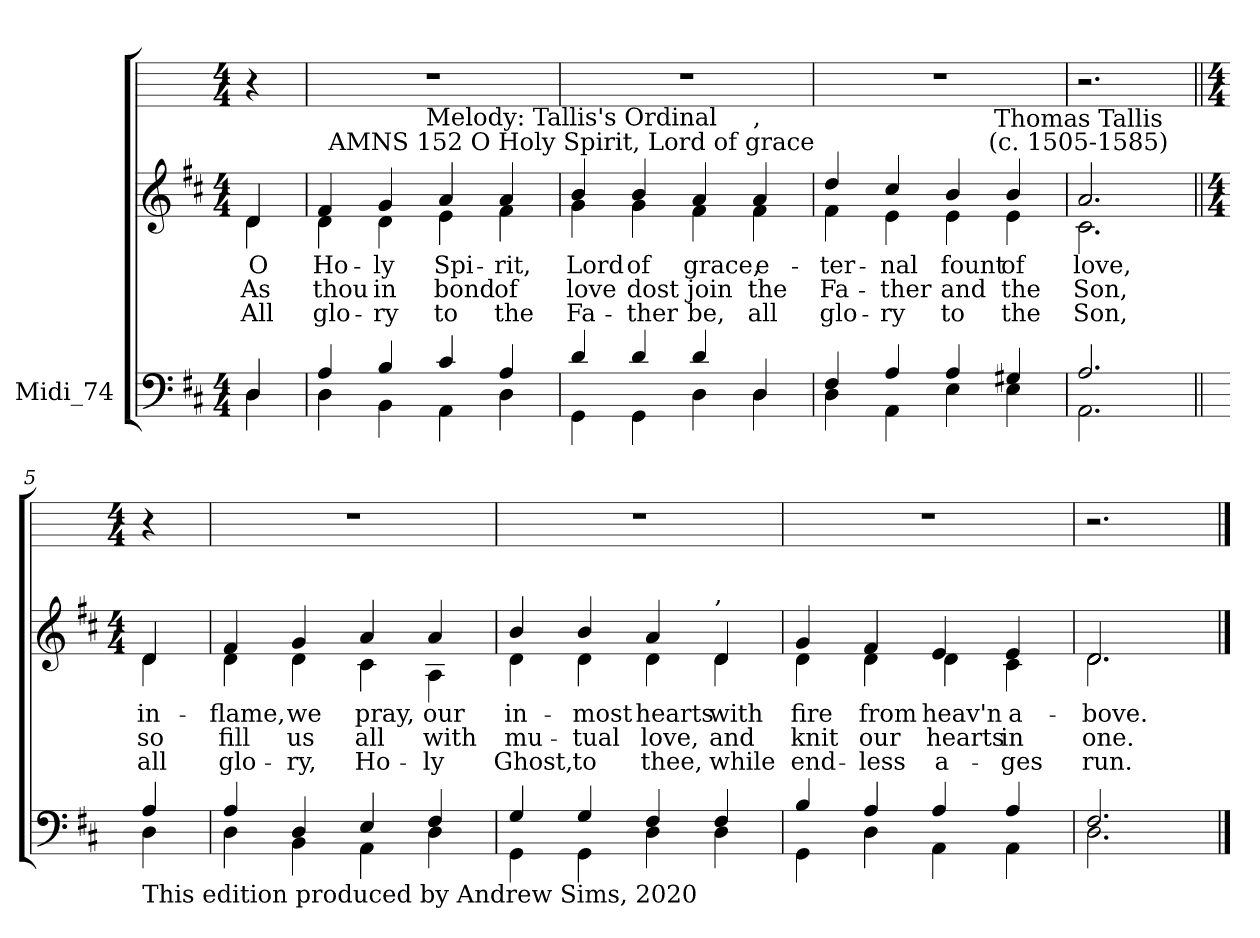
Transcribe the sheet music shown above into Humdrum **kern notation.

**kern	**kern	**text	**text	**text	**kern
*part3	*part2	*part2	*part2	*part2	*part1
*staff3	*staff2	*staff2	*staff2	*staff2	*staff1
*I"Midi_74	*	*	*	*	*
*clefF4	*clefG2	*	*	*	*
*k[f#c#]	*k[f#c#]	*	*	*	*
*D:	*D:	*	*	*	*
*M4/4	*M4/4	*	*	*	*M4/4
=	=	=	=	=	=
*^	*	*	*	*	*
!	!	!LO:TX:a:cj:t=C. Coffin (1676-1749)\ntr. J. Chandler (1808-1876)	!	!	!	!
!	!	!	!LO:LY:b	!LO:LY:b	!LO:LY:b	!
*	*	*^	*	*	*	*
4D/	4D\	4d/	4d\	O	As	All	4r
=1	=1	=1	=1	=1	=1	=1	=1
!	!	!	!	!LO:LY:b	!LO:LY:b	!LO:LY:b	!
4A/	4D\	4f#/	4d\	Ho-	-thou	glo-	1r
!	!	!	!	!LO:LY:b	!LO:LY:b	!LO:LY:b	!
4B/	4BB\	4g/	4d\	-ly	in	ry	.
!	!	!	!	!LO:LY:b	!LO:LY:b	!LO:LY:b	!
4c#/	4AA\	4a/	4e\	Spi-	-bond	to	.
!	!	!	!	!LO:LY:b	!LO:LY:b	!LO:LY:b	!
4A/	4D\	4a/	4f#\	rit,	of	the	.
=2	=2	=2	=2	=2	=2	=2	=2
!	!	!LO:TX:a:cj:t=AMNS 152 O Holy Spirit, Lord of grace	!	!	!	!	!
!	!	!LO:TX:a:cj:t=Melody&colon; Tallis's Ordinal	!	!	!	!	!
!	!	!	!	!LO:LY:b	!LO:LY:b	!LO:LY:b	!
4d/	4GG\	4b/	4g\	Lord	love	Fa-	1r
!	!	!	!	!LO:LY:b	!LO:LY:b	!LO:LY:b	!
4d/	4GG\	4b/	4g\	-of	dost	ther	.
!	!	!	!	!LO:LY:b	!LO:LY:b	!LO:LY:b	!
4d/	4D\	4a/	4f#\	grace,	join	be,	.
!	!	!LO:TX:a:t=,	!	!	!	!	!
!	!	!	!	!LO:LY:b	!LO:LY:b	!LO:LY:b	!
4D/	4D\	4a/	4f#\	e-	-the	all	.
=3	=3	=3	=3	=3	=3	=3	=3
!	!	!	!	!LO:LY:b	!LO:LY:b	!LO:LY:b	!
4F#/	4D\	4dd/	4f#\	ter-	-Fa-	-glo-	1r
!	!	!	!	!LO:LY:b	!LO:LY:b	!LO:LY:b	!
4A/	4AA\	4cc#/	4e\	-nal	ther	ry	.
!	!	!	!	!LO:LY:b	!LO:LY:b	!LO:LY:b	!
4A/	4E\	4b/	4e\	fount	and	to	.
!	!	!	!	!LO:LY:b	!LO:LY:b	!LO:LY:b	!
4G#X/	4E\	4b/	4e\	of	the	the	.
=4	=4	=4	=4	=4	=4	=4	=4
!	!	!LO:TX:a:cj:t=Thomas Tallis\n(c. 1505-1585)	!	!	!	!	!
!	!	!	!	!LO:LY:b	!LO:LY:b	!LO:LY:b	!
2.A/	2.AA\	2.a/	2.c#\	love,	Son,	Son,	2.r
!!LO:LB:g=z
=5||	=5||	=5||	=5||	=5||	=5||	=5||	=5||
*	*	*M4/4	*	*	*	*	*M4/4
!LO:TX:b:t=This edition produced by Andrew Sims, 2020	!	!	!	!	!	!	!
!	!	!	!	!LO:LY:b	!LO:LY:b	!LO:LY:b	!
4A/	4D\	4d/	4d\	in-	-so	all	4r
=6	=6	=6	=6	=6	=6	=6	=6
!	!	!	!	!LO:LY:b	!LO:LY:b	!LO:LY:b	!
4A/	4D\	4f#/	4d\	flame,	fill	glo-	1r
!	!	!	!	!LO:LY:b	!LO:LY:b	!LO:LY:b	!
4D/	4BB\	4g/	4d\	-we	us	ry,	.
!	!	!	!	!LO:LY:b	!LO:LY:b	!LO:LY:b	!
4E/	4AA\	4a/	4c#\	pray,	all	Ho-	.
!	!	!	!	!LO:LY:b	!LO:LY:b	!LO:LY:b	!
4F#/	4D\	4a/	4A\	-our	with	ly	.
=7	=7	=7	=7	=7	=7	=7	=7
!	!	!	!	!LO:LY:b	!LO:LY:b	!LO:LY:b	!
4G/	4GG\	4b/	4d\	in-	-mu-	-Ghost,	1r
!	!	!	!	!LO:LY:b	!LO:LY:b	!LO:LY:b	!
4G/	4GG\	4b/	4d\	most	tual	to	.
!	!	!	!	!LO:LY:b	!LO:LY:b	!LO:LY:b	!
4F#/	4D\	4a/	4d\	hearts	love,	thee,	.
!	!	!LO:TX:a:t=,	!	!	!	!	!
!	!	!	!	!LO:LY:b	!LO:LY:b	!LO:LY:b	!
4F#/	4D\	4d/	4d\	with	and	while	.
=8	=8	=8	=8	=8	=8	=8	=8
!	!	!	!	!LO:LY:b	!LO:LY:b	!LO:LY:b	!
4B/	4GG\	4g/	4d\	fire	knit	end-	1r
!	!	!	!	!LO:LY:b	!LO:LY:b	!LO:LY:b	!
4A/	4D\	4f#/	4d\	-from	our	less	.
!	!	!	!	!LO:LY:b	!LO:LY:b	!LO:LY:b	!
4A/	4AA\	4e/	4d\	heav'n	hearts	a-	.
!	!	!	!	!LO:LY:b	!LO:LY:b	!LO:LY:b	!
4A/	4AA\	4e/	4c#\	-a-	-in	ges	.
=9	=9	=9	=9	=9	=9	=9	=9
!	!	!	!	!LO:LY:b	!LO:LY:b	!LO:LY:b	!
2.F#/	2.D\	2.d/	2.d\	bove.	one.	run.	2.r
*v	*v	*	*	*	*	*	*
*	*v	*v	*	*	*	*
==	==	==	==	==	==
*-	*-	*-	*-	*-	*-
